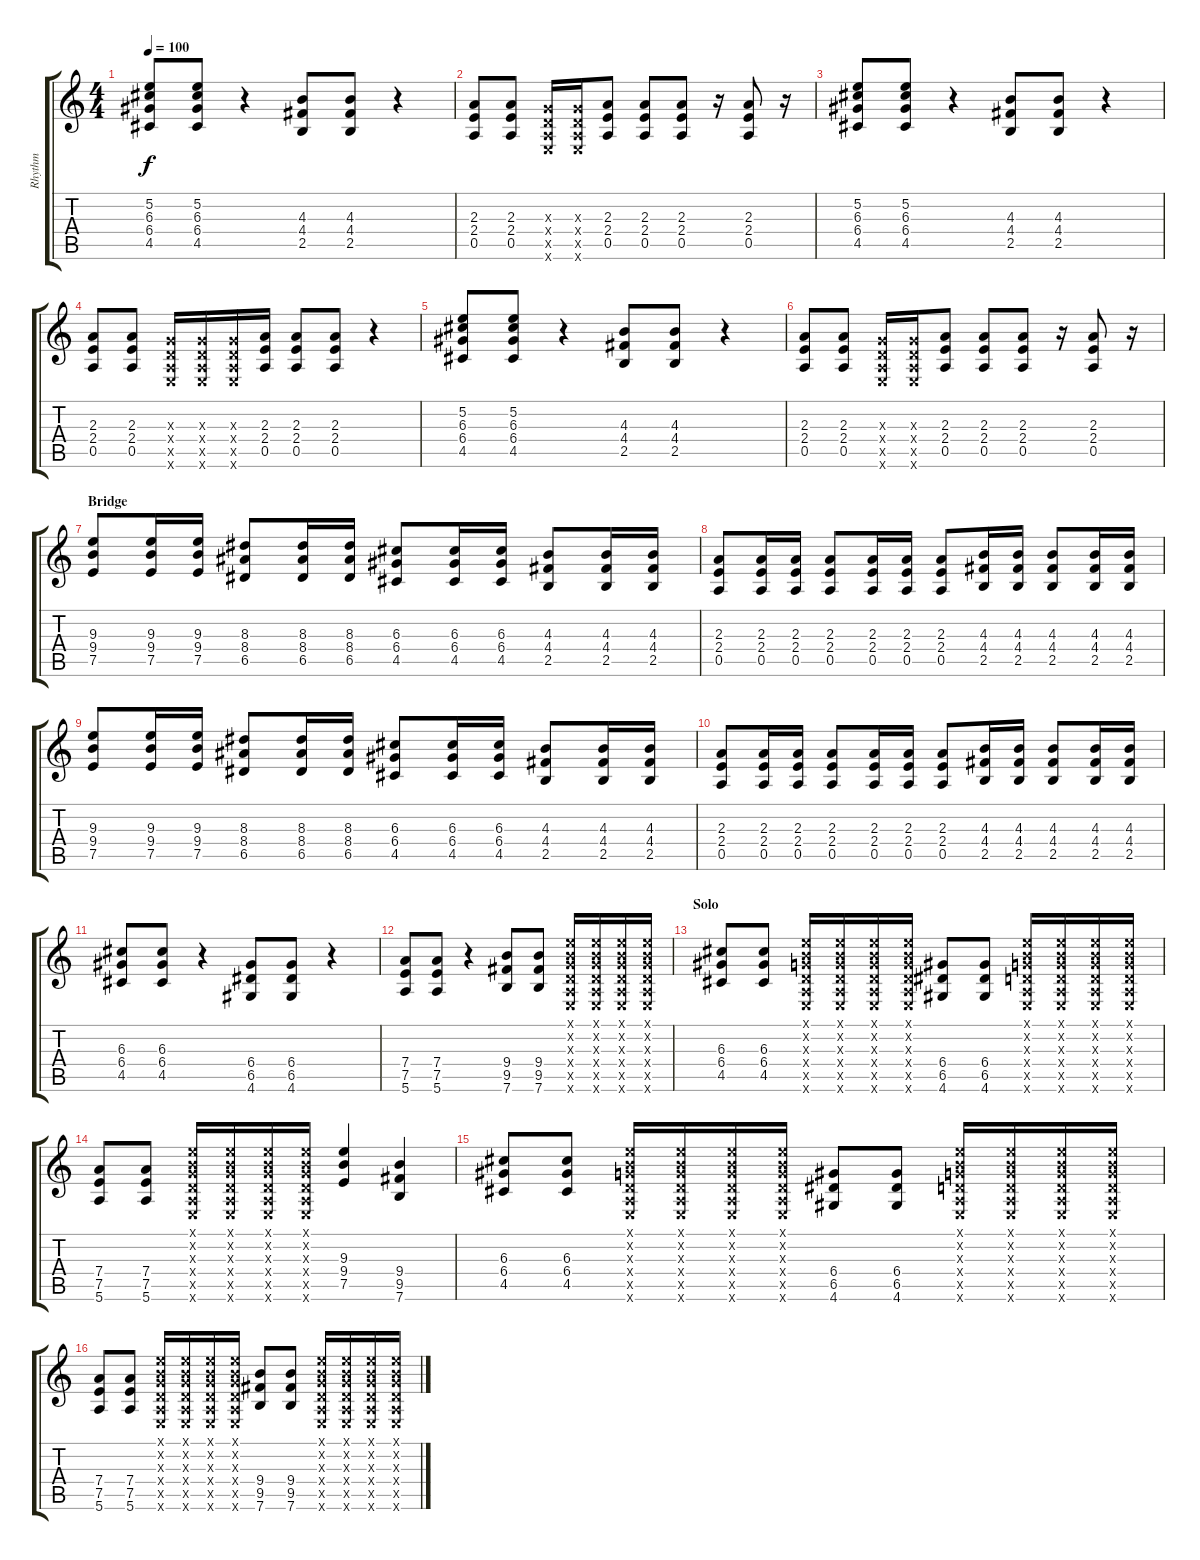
\track ("Rhythm" "Rhythm") {instrument distortionguitar}
\staff {score tabs}
\tuning (E4 B3 G3 D3 A2 E2) {hide}
\ts (4 4)
\tempo 100
\clef g2
\ks c
(5.2 6.3 6.4 4.5).8{dy f} (5.2 6.3 6.4 4.5).8 r.4 (4.3 4.4 2.5).8 (4.3 4.4 2.5).8 r.4 |
(2.3 2.4 0.5).8 (2.3 2.4 0.5).8 (0.3{x} 0.4{x} 0.5{x} 0.6{x}).16 (0.3{x} 0.4{x} 0.5{x} 0.6{x}).16 (2.3 2.4 0.5).8 (2.3 2.4 0.5).8 (2.3 2.4 0.5).8 r.16 (2.3 2.4 0.5).8 r.16 |
(5.2 6.3 6.4 4.5).8 (5.2 6.3 6.4 4.5).8 r.4 (4.3 4.4 2.5).8 (4.3 4.4 2.5).8 r.4 |
(2.3 2.4 0.5).8 (2.3 2.4 0.5).8 (0.3{x} 0.4{x} 0.5{x} 0.6{x}).16 (0.3{x} 0.4{x} 0.5{x} 0.6{x}).16 (0.3{x} 0.4{x} 0.5{x} 0.6{x}).16 (2.3 2.4 0.5).16 (2.3 2.4 0.5).8 (2.3 2.4 0.5).8 r.4 |
(5.2 6.3 6.4 4.5).8 (5.2 6.3 6.4 4.5).8 r.4 (4.3 4.4 2.5).8 (4.3 4.4 2.5).8 r.4 |
(2.3 2.4 0.5).8 (2.3 2.4 0.5).8 (0.3{x} 0.4{x} 0.5{x} 0.6{x}).16 (0.3{x} 0.4{x} 0.5{x} 0.6{x}).16 (2.3 2.4 0.5).8 (2.3 2.4 0.5).8 (2.3 2.4 0.5).8 r.16 (2.3 2.4 0.5).8 r.16 |
\section ("" "Bridge")
(9.3 9.4 7.5).8 (9.3 9.4 7.5).16 (9.3 9.4 7.5).16 (8.3 8.4 6.5).8 (8.3 8.4 6.5).16 (8.3 8.4 6.5).16 (6.3 6.4 4.5).8 (6.3 6.4 4.5).16 (6.3 6.4 4.5).16 (4.3 4.4 2.5).8 (4.3 4.4 2.5).16 (4.3 4.4 2.5).16 |
(2.3 2.4 0.5).8 (2.3 2.4 0.5).16 (2.3 2.4 0.5).16 (2.3 2.4 0.5).8 (2.3 2.4 0.5).16 (2.3 2.4 0.5).16 (2.3 2.4 0.5).8 (4.3 4.4 2.5).16 (4.3 4.4 2.5).16 (4.3 4.4 2.5).8 (4.3 4.4 2.5).16 (4.3 4.4 2.5).16 |
(9.3 9.4 7.5).8 (9.3 9.4 7.5).16 (9.3 9.4 7.5).16 (8.3 8.4 6.5).8 (8.3 8.4 6.5).16 (8.3 8.4 6.5).16 (6.3 6.4 4.5).8 (6.3 6.4 4.5).16 (6.3 6.4 4.5).16 (4.3 4.4 2.5).8 (4.3 4.4 2.5).16 (4.3 4.4 2.5).16 |
(2.3 2.4 0.5).8 (2.3 2.4 0.5).16 (2.3 2.4 0.5).16 (2.3 2.4 0.5).8 (2.3 2.4 0.5).16 (2.3 2.4 0.5).16 (2.3 2.4 0.5).8 (4.3 4.4 2.5).16 (4.3 4.4 2.5).16 (4.3 4.4 2.5).8 (4.3 4.4 2.5).16 (4.3 4.4 2.5).16 |
(6.3 6.4 4.5).8 (6.3 6.4 4.5).8 r.4 (6.4 6.5 4.6).8 (6.4 6.5 4.6).8 r.4 |
(7.4 7.5 5.6).8 (7.4 7.5 5.6).8 r.4 (9.4 9.5 7.6).8 (9.4 9.5 7.6).8 (0.1{x} 0.2{x} 0.3{x} 0.4{x} 0.5{x} 0.6{x}).16 (0.1{x} 0.2{x} 0.3{x} 0.4{x} 0.5{x} 0.6{x}).16 (0.1{x} 0.2{x} 0.3{x} 0.4{x} 0.5{x} 0.6{x}).16 (0.1{x} 0.2{x} 0.3{x} 0.4{x} 0.5{x} 0.6{x}).16 |
\section ("" "Solo")
(6.3 6.4 4.5).8 (6.3 6.4 4.5).8 (0.1{x} 0.2{x} 0.3{x} 0.4{x} 0.5{x} 0.6{x}).16 (0.1{x} 0.2{x} 0.3{x} 0.4{x} 0.5{x} 0.6{x}).16 (0.1{x} 0.2{x} 0.3{x} 0.4{x} 0.5{x} 0.6{x}).16 (0.1{x} 0.2{x} 0.3{x} 0.4{x} 0.5{x} 0.6{x}).16 (6.4 6.5 4.6).8 (6.4 6.5 4.6).8 (0.1{x} 0.2{x} 0.3{x} 0.4{x} 0.5{x} 0.6{x}).16 (0.1{x} 0.2{x} 0.3{x} 0.4{x} 0.5{x} 0.6{x}).16 (0.1{x} 0.2{x} 0.3{x} 0.4{x} 0.5{x} 0.6{x}).16 (0.1{x} 0.2{x} 0.3{x} 0.4{x} 0.5{x} 0.6{x}).16 |
(7.4 7.5 5.6).8 (7.4 7.5 5.6).8 (0.1{x} 0.2{x} 0.3{x} 0.4{x} 0.5{x} 0.6{x}).16 (0.1{x} 0.2{x} 0.3{x} 0.4{x} 0.5{x} 0.6{x}).16 (0.1{x} 0.2{x} 0.3{x} 0.4{x} 0.5{x} 0.6{x}).16 (0.1{x} 0.2{x} 0.3{x} 0.4{x} 0.5{x} 0.6{x}).16 (9.3 9.4 7.5).4 (9.4 9.5 7.6).4 |
(6.3 6.4 4.5).8 (6.3 6.4 4.5).8 (0.1{x} 0.2{x} 0.3{x} 0.4{x} 0.5{x} 0.6{x}).16 (0.1{x} 0.2{x} 0.3{x} 0.4{x} 0.5{x} 0.6{x}).16 (0.1{x} 0.2{x} 0.3{x} 0.4{x} 0.5{x} 0.6{x}).16 (0.1{x} 0.2{x} 0.3{x} 0.4{x} 0.5{x} 0.6{x}).16 (6.4 6.5 4.6).8 (6.4 6.5 4.6).8 (0.1{x} 0.2{x} 0.3{x} 0.4{x} 0.5{x} 0.6{x}).16 (0.1{x} 0.2{x} 0.3{x} 0.4{x} 0.5{x} 0.6{x}).16 (0.1{x} 0.2{x} 0.3{x} 0.4{x} 0.5{x} 0.6{x}).16 (0.1{x} 0.2{x} 0.3{x} 0.4{x} 0.5{x} 0.6{x}).16 |
(7.4 7.5 5.6).8 (7.4 7.5 5.6).8 (0.1{x} 0.2{x} 0.3{x} 0.4{x} 0.5{x} 0.6{x}).16 (0.1{x} 0.2{x} 0.3{x} 0.4{x} 0.5{x} 0.6{x}).16 (0.1{x} 0.2{x} 0.3{x} 0.4{x} 0.5{x} 0.6{x}).16 (0.1{x} 0.2{x} 0.3{x} 0.4{x} 0.5{x} 0.6{x}).16 (9.4 9.5 7.6).8 (9.4 9.5 7.6).8 (0.1{x} 0.2{x} 0.3{x} 0.4{x} 0.5{x} 0.6{x}).16 (0.1{x} 0.2{x} 0.3{x} 0.4{x} 0.5{x} 0.6{x}).16 (0.1{x} 0.2{x} 0.3{x} 0.4{x} 0.5{x} 0.6{x}).16 (0.1{x} 0.2{x} 0.3{x} 0.4{x} 0.5{x} 0.6{x}).16
